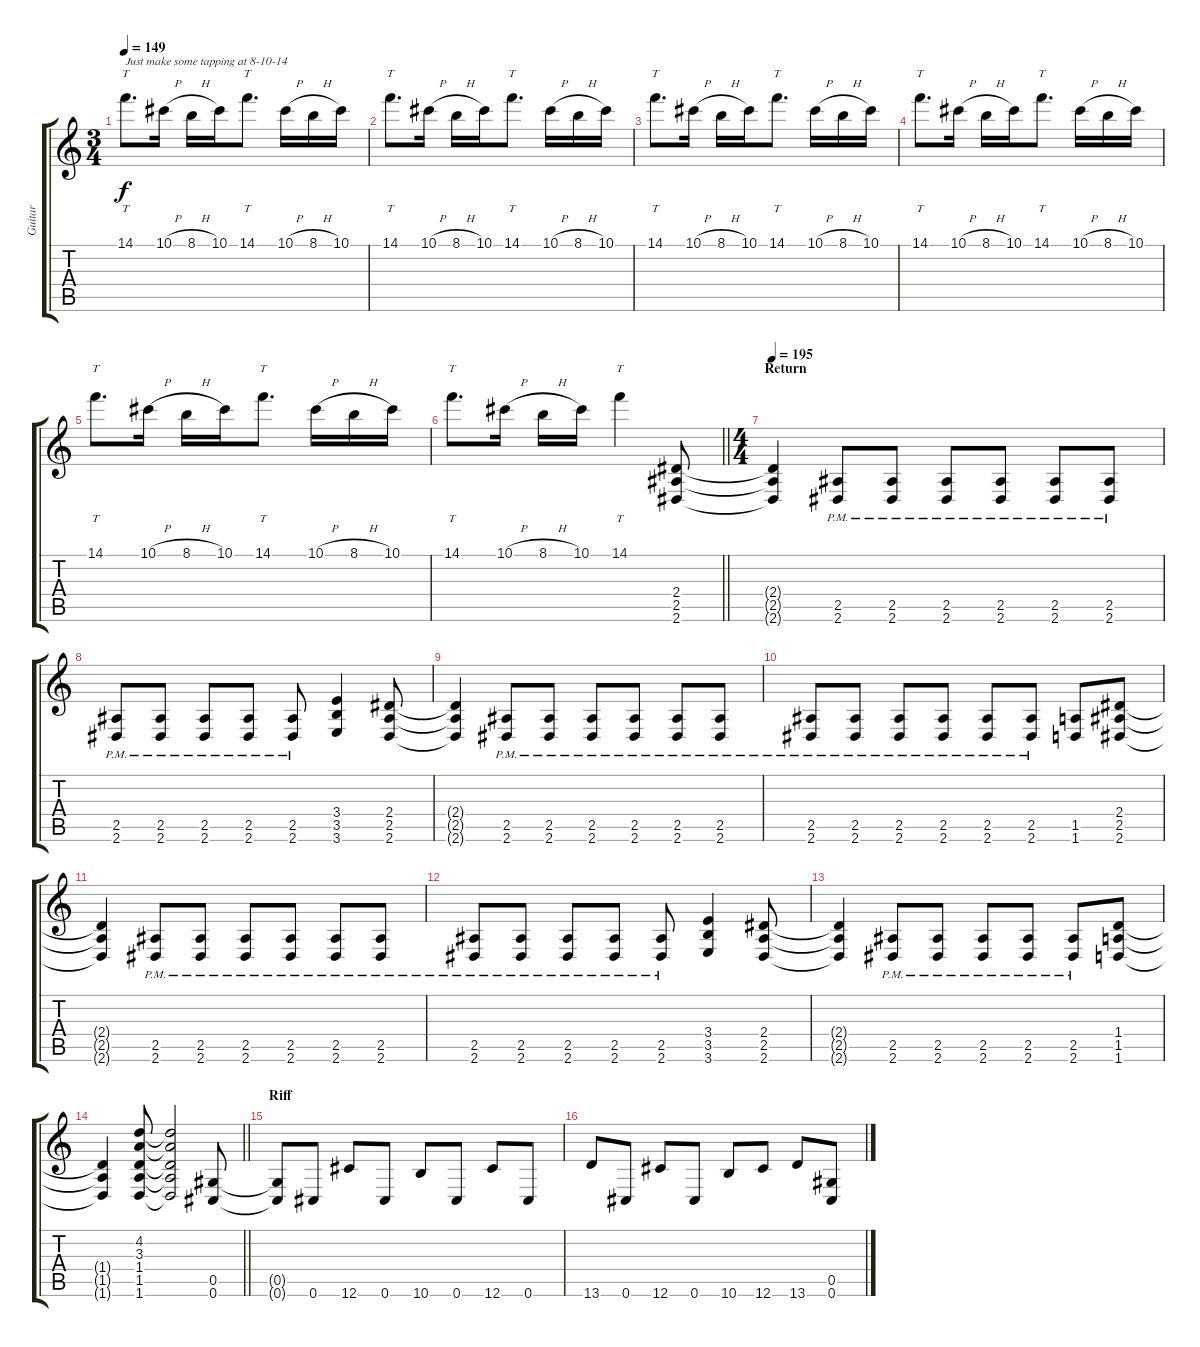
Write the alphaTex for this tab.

\track ("Guitar" "Guitar") {instrument distortionguitar}
\staff {score tabs}
\tuning (Eb4 Bb3 Gb3 Db3 Ab2 Db2) {hide}
\ts (3 4)
\tempo 149
\clef g2
\ks c
14.1.8{tt d txt "Just make some tapping at 8-10-14" dy f} 10.1{h}.16 8.1{h}.16 10.1.16 14.1.8{tt d} 10.1{h}.16 8.1{h}.16 10.1.16 |
14.1.8{tt d} 10.1{h}.16 8.1{h}.16 10.1.16 14.1.8{tt d} 10.1{h}.16 8.1{h}.16 10.1.16 |
14.1.8{tt d} 10.1{h}.16 8.1{h}.16 10.1.16 14.1.8{tt d} 10.1{h}.16 8.1{h}.16 10.1.16 |
14.1.8{tt d} 10.1{h}.16 8.1{h}.16 10.1.16 14.1.8{tt d} 10.1{h}.16 8.1{h}.16 10.1.16 |
14.1.8{tt d} 10.1{h}.16 8.1{h}.16 10.1.16 14.1.8{tt d} 10.1{h}.16 8.1{h}.16 10.1.16 |
\barLineRight lightlight
14.1.8{tt d} 10.1{h}.16 8.1{h}.16 10.1.16 14.1.4{tt} (2.4 2.5 2.6).8 |
\ts (4 4)
\section ("" "Return")
\tempo 195
(2.4{t} 2.5{t} 2.6{t}).4 (2.5{pm} 2.6{pm}).8 (2.5{pm} 2.6{pm}).8 (2.5{pm} 2.6{pm}).8 (2.5{pm} 2.6{pm}).8 (2.5{pm} 2.6{pm}).8 (2.5{pm} 2.6{pm}).8 |
(2.5{pm} 2.6{pm}).8 (2.5{pm} 2.6{pm}).8 (2.5{pm} 2.6{pm}).8 (2.5{pm} 2.6{pm}).8 (2.5{pm} 2.6{pm}).8 (3.4 3.5 3.6).4 (2.4 2.5 2.6).8 |
(2.4{t} 2.5{t} 2.6{t}).4 (2.5{pm} 2.6{pm}).8 (2.5{pm} 2.6{pm}).8 (2.5{pm} 2.6{pm}).8 (2.5{pm} 2.6{pm}).8 (2.5{pm} 2.6{pm}).8 (2.5{pm} 2.6{pm}).8 |
(2.5{pm} 2.6{pm}).8 (2.5{pm} 2.6{pm}).8 (2.5{pm} 2.6{pm}).8 (2.5{pm} 2.6{pm}).8 (2.5{pm} 2.6{pm}).8 (2.5{pm} 2.6{pm}).8 (1.5 1.6).8 (2.4 2.5 2.6).8 |
(2.4{t} 2.5{t} 2.6{t}).4 (2.5{pm} 2.6{pm}).8 (2.5{pm} 2.6{pm}).8 (2.5{pm} 2.6{pm}).8 (2.5{pm} 2.6{pm}).8 (2.5{pm} 2.6{pm}).8 (2.5{pm} 2.6{pm}).8 |
(2.5{pm} 2.6{pm}).8 (2.5{pm} 2.6{pm}).8 (2.5{pm} 2.6{pm}).8 (2.5{pm} 2.6{pm}).8 (2.5{pm} 2.6{pm}).8 (3.4 3.5 3.6).4 (2.4 2.5 2.6).8 |
(2.4{t} 2.5{t} 2.6{t}).4 (2.5{pm} 2.6{pm}).8 (2.5{pm} 2.6{pm}).8 (2.5{pm} 2.6{pm}).8 (2.5{pm} 2.6{pm}).8 (2.5{pm} 2.6{pm}).8 (1.4 1.5 1.6).8 |
\barLineRight lightlight
(1.4{t} 1.5{t} 1.6{t}).4 (4.2 3.3 1.4 1.5 1.6).8 (4.2{t} 3.3{t} 1.4{t} 1.5{t} 1.6{t}).2 (0.5 0.6).8 |
\section ("" "Riff")
(0.5{t} 0.6{t}).8 0.6.8 12.6.8 0.6.8 10.6.8 0.6.8 12.6.8 0.6.8 |
13.6.8 0.6.8 12.6.8 0.6.8 10.6.8 12.6.8 13.6.8 (0.5 0.6).8
